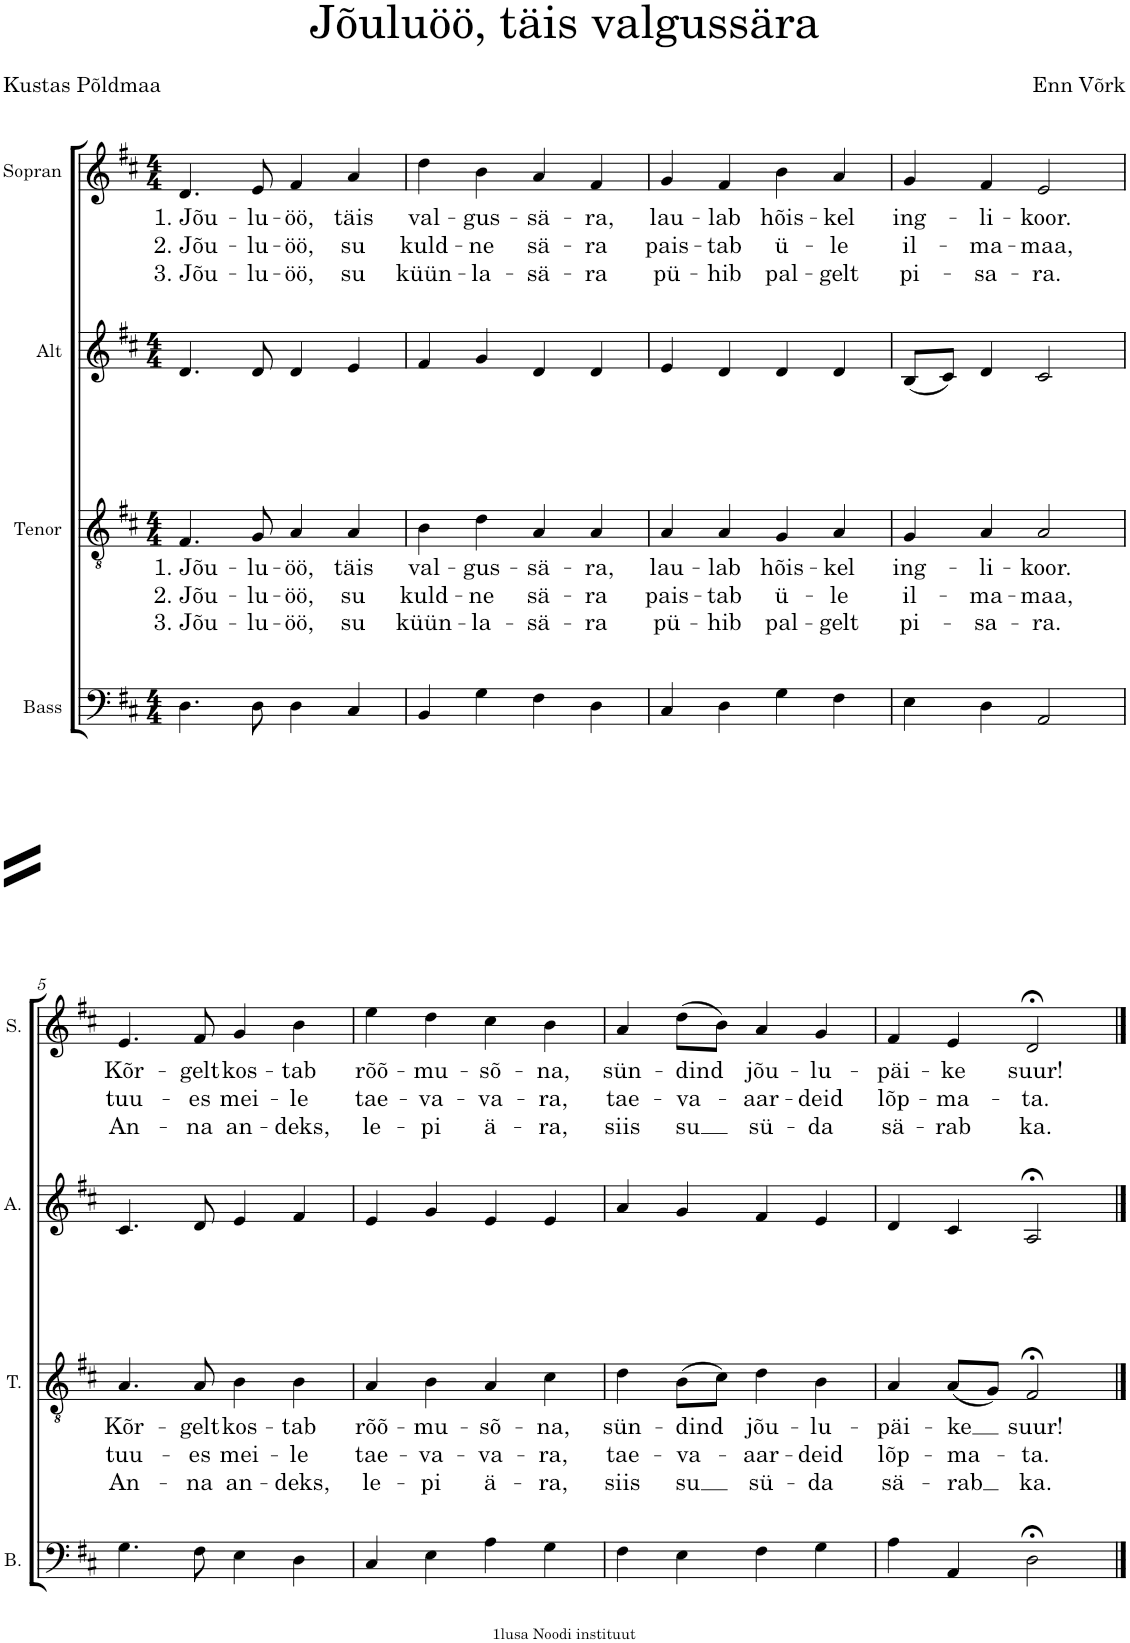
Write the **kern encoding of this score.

**kern	**kern	**text	**text	**text	**kern	**text	**text	**text	**kern	**text	**text	**text	**kern	**text	**text	**text	**kern	**text	**text	**text
*part6	*part5	*part5	*part5	*part5	*part4	*part4	*part4	*part4	*part3	*part3	*part3	*part3	*part2	*part2	*part2	*part2	*part1	*part1	*part1	*part1
*staff6	*staff5	*staff5	*staff5	*staff5	*staff4	*staff4	*staff4	*staff4	*staff3	*staff3	*staff3	*staff3	*staff2	*staff2	*staff2	*staff2	*staff1	*staff1	*staff1	*staff1
*I"Men	*I"Women	*	*	*	*I"Bass	*	*	*	*I"Tenor	*	*	*	*I"Alt	*	*	*	*I"Sopran	*	*	*
*I'M.	*I'W.	*	*	*	*I'B.	*	*	*	*I'T.	*	*	*	*I'A.	*	*	*	*I'S.	*	*	*
*stria5	*stria5	*	*	*	*	*	*	*	*	*	*	*	*	*	*	*	*	*	*	*
*clefF4	*clefG2	*	*	*	*clefF4	*	*	*	*clefGv2	*	*	*	*clefG2	*	*	*	*clefG2	*	*	*
*k[f#c#]	*k[f#c#]	*	*	*	*k[f#c#]	*	*	*	*k[f#c#]	*	*	*	*k[f#c#]	*	*	*	*k[f#c#]	*	*	*
*M4/4	*M4/4	*	*	*	*M4/4	*	*	*	*M4/4	*	*	*	*M4/4	*	*	*	*M4/4	*	*	*
=1	=1	=1	=1	=1	=1	=1	=1	=1	=1	=1	=1	=1	=1	=1	=1	=1	=1	=1	=1	=1
*^	*^	*	*	*	*	*	*	*	*	*	*	*	*	*	*	*	*	*	*	*
!	!	!	!	!	!	!	!	!LO:LY:b	!LO:LY:b	!LO:LY:b	!	!LO:LY:b	!LO:LY:b	!LO:LY:b	!	!LO:LY:b	!LO:LY:b	!LO:LY:b	!	!LO:LY:b	!LO:LY:b	!LO:LY:b
4.F#	4.D	4.d	4.d	1. Jõu-	2. Jõu-	3. Jõu-	4.D\	1. Jõu-	2. Jõu-	3. Jõu-	4.F#/	1. Jõu-	2. Jõu-	3. Jõu-	4.d/	1. Jõu-	2. Jõu-	3. Jõu-	4.d/	1. Jõu-	2. Jõu-	3. Jõu-
!	!	!	!	!	!	!	!	!LO:LY:b	!LO:LY:b	!LO:LY:b	!	!LO:LY:b	!LO:LY:b	!LO:LY:b	!	!LO:LY:b	!LO:LY:b	!LO:LY:b	!	!LO:LY:b	!LO:LY:b	!LO:LY:b
8G	8D	8e	8d	-lu-	-lu-	-lu-	8D\	-lu-	-lu-	-lu-	8G/	-lu-	-lu-	-lu-	8d/	-lu-	-lu-	-lu-	8e/	-lu-	-lu-	-lu-
!	!	!	!	!	!	!	!	!LO:LY:b	!LO:LY:b	!LO:LY:b	!	!LO:LY:b	!LO:LY:b	!LO:LY:b	!	!LO:LY:b	!LO:LY:b	!LO:LY:b	!	!LO:LY:b	!LO:LY:b	!LO:LY:b
4A	4D	4f#	4d	-öö,	-öö,	-öö,	4D\	-öö,	-öö,	-öö,	4A/	-öö,	-öö,	-öö,	4d/	-öö,	-öö,	-öö,	4f#/	-öö,	-öö,	-öö,
!	!	!	!	!	!	!	!	!LO:LY:b	!LO:LY:b	!LO:LY:b	!	!LO:LY:b	!LO:LY:b	!LO:LY:b	!	!LO:LY:b	!LO:LY:b	!LO:LY:b	!	!LO:LY:b	!LO:LY:b	!LO:LY:b
4A	4C#	4a	4e	täis	su	su	4C#/	täis	su	su	4A/	täis	su	su	4e/	täis	su	su	4a/	täis	su	su
=2	=2	=2	=2	=2	=2	=2	=2	=2	=2	=2	=2	=2	=2	=2	=2	=2	=2	=2	=2	=2	=2	=2
!	!	!	!	!	!	!	!	!LO:LY:b	!LO:LY:b	!LO:LY:b	!	!LO:LY:b	!LO:LY:b	!LO:LY:b	!	!LO:LY:b	!LO:LY:b	!LO:LY:b	!	!LO:LY:b	!LO:LY:b	!LO:LY:b
4B	4BB	4dd	4f#	val-	kuld-	küün-	4BB/	val-	kuld-	küün-	4B\	val-	kuld-	küün-	4f#/	val-	kuld-	küün-	4dd\	val-	kuld-	küün-
!	!	!	!	!	!	!	!	!LO:LY:b	!LO:LY:b	!LO:LY:b	!	!LO:LY:b	!LO:LY:b	!LO:LY:b	!	!LO:LY:b	!LO:LY:b	!LO:LY:b	!	!LO:LY:b	!LO:LY:b	!LO:LY:b
4d	4G	4b	4g	-gus-	-ne	-la-	4G\	-gus-	-ne	-la-	4d\	-gus-	-ne	-la-	4g/	-gus-	-ne	-la-	4b\	-gus-	-ne	-la-
!	!	!	!	!	!	!	!	!LO:LY:b	!LO:LY:b	!LO:LY:b	!	!LO:LY:b	!LO:LY:b	!LO:LY:b	!	!LO:LY:b	!LO:LY:b	!LO:LY:b	!	!LO:LY:b	!LO:LY:b	!LO:LY:b
4A	4F#	4a	4d	-sä-	sä-	-sä-	4F#\	-sä-	sä-	-sä-	4A/	-sä-	sä-	-sä-	4d/	-sä-	sä-	-sä-	4a/	-sä-	sä-	-sä-
!	!	!	!	!	!	!	!	!LO:LY:b	!LO:LY:b	!LO:LY:b	!	!LO:LY:b	!LO:LY:b	!LO:LY:b	!	!LO:LY:b	!LO:LY:b	!LO:LY:b	!	!LO:LY:b	!LO:LY:b	!LO:LY:b
4A	4D	4f#	4d	-ra,	-ra	-ra	4D\	-ra,	-ra	-ra	4A/	-ra,	-ra	-ra	4d/	-ra,	-ra	-ra	4f#/	-ra,	-ra	-ra
=3	=3	=3	=3	=3	=3	=3	=3	=3	=3	=3	=3	=3	=3	=3	=3	=3	=3	=3	=3	=3	=3	=3
!	!	!	!	!	!	!	!	!LO:LY:b	!LO:LY:b	!LO:LY:b	!	!LO:LY:b	!LO:LY:b	!LO:LY:b	!	!LO:LY:b	!LO:LY:b	!LO:LY:b	!	!LO:LY:b	!LO:LY:b	!LO:LY:b
4A	4C#	4g	4e	lau-	pais-	pü-	4C#/	lau-	pais-	pü-	4A/	lau-	pais-	pü-	4e/	lau-	pais-	pü-	4g/	lau-	pais-	pü-
!	!	!	!	!	!	!	!	!LO:LY:b	!LO:LY:b	!LO:LY:b	!	!LO:LY:b	!LO:LY:b	!LO:LY:b	!	!LO:LY:b	!LO:LY:b	!LO:LY:b	!	!LO:LY:b	!LO:LY:b	!LO:LY:b
4A	4D	4f#	4d	-lab	-tab	-hib	4D\	-lab	-tab	-hib	4A/	-lab	-tab	-hib	4d/	-lab	-tab	-hib	4f#/	-lab	-tab	-hib
!	!	!	!	!	!	!	!	!LO:LY:b	!LO:LY:b	!LO:LY:b	!	!LO:LY:b	!LO:LY:b	!LO:LY:b	!	!LO:LY:b	!LO:LY:b	!LO:LY:b	!	!LO:LY:b	!LO:LY:b	!LO:LY:b
4G	4G	4b	4d	hõis-	ü-	pal-	4G\	hõis-	ü-	pal-	4G/	hõis-	ü-	pal-	4d/	hõis-	ü-	pal-	4b\	hõis-	ü-	pal-
!	!	!	!	!	!	!	!	!LO:LY:b	!LO:LY:b	!LO:LY:b	!	!LO:LY:b	!LO:LY:b	!LO:LY:b	!	!LO:LY:b	!LO:LY:b	!LO:LY:b	!	!LO:LY:b	!LO:LY:b	!LO:LY:b
4A	4F#	4a	4d	-kel	-le	-gelt	4F#\	-kel	-le	-gelt	4A/	-kel	-le	-gelt	4d/	-kel	-le	-gelt	4a/	-kel	-le	-gelt
=4	=4	=4	=4	=4	=4	=4	=4	=4	=4	=4	=4	=4	=4	=4	=4	=4	=4	=4	=4	=4	=4	=4
!	!	!	!	!	!	!	!	!LO:LY:b	!LO:LY:b	!LO:LY:b	!	!LO:LY:b	!LO:LY:b	!LO:LY:b	!	!LO:LY:b	!LO:LY:b	!LO:LY:b	!	!LO:LY:b	!LO:LY:b	!LO:LY:b
4G	4E	4g	(8B/L	ing-	il-	pi-	4E\	ing-	il-	pi-	4G/	ing-	il-	pi-	(8B/L	ing-	il-	pi-	4g/	ing-	il-	pi-
.	.	.	8c#/J)	.	.	.	.	.	.	.	.	.	.	.	8c#/J)	.	.	.	.	.	.	.
!	!	!	!	!	!	!	!	!LO:LY:b	!LO:LY:b	!LO:LY:b	!	!LO:LY:b	!LO:LY:b	!LO:LY:b	!	!LO:LY:b	!LO:LY:b	!LO:LY:b	!	!LO:LY:b	!LO:LY:b	!LO:LY:b
4A	4D	4f#	4d	-li-	-ma-	-sa-	4D\	-li-	-ma-	-sa-	4A/	-li-	-ma-	-sa-	4d/	-li-	-ma-	-sa-	4f#/	-li-	-ma-	-sa-
!	!	!	!	!	!	!	!	!LO:LY:b	!LO:LY:b	!LO:LY:b	!	!LO:LY:b	!LO:LY:b	!LO:LY:b	!	!LO:LY:b	!LO:LY:b	!LO:LY:b	!	!LO:LY:b	!LO:LY:b	!LO:LY:b
2A	2AA	2e	2c#	-koor.	-maa,	-ra.	2AA/	-koor.	-maa,	-ra.	2A/	-koor.	-maa,	-ra.	2c#/	-koor.	-maa,	-ra.	2e/	-koor.	-maa,	-ra.
!!LO:LB:g=z
=5	=5	=5	=5	=5	=5	=5	=5	=5	=5	=5	=5	=5	=5	=5	=5	=5	=5	=5	=5	=5	=5	=5
!	!	!	!	!	!	!	!	!LO:LY:b	!LO:LY:b	!LO:LY:b	!	!LO:LY:b	!LO:LY:b	!LO:LY:b	!	!LO:LY:b	!LO:LY:b	!LO:LY:b	!	!LO:LY:b	!LO:LY:b	!LO:LY:b
4.A	4.G	4.e	4.c#	Kõr-	tuu-	An-	4.G\	Kõr-	tuu-	An-	4.A/	Kõr-	tuu-	An-	4.c#/	Kõr-	tuu-	An-	4.e/	Kõr-	tuu-	An-
!	!	!	!	!	!	!	!	!LO:LY:b	!LO:LY:b	!LO:LY:b	!	!LO:LY:b	!LO:LY:b	!LO:LY:b	!	!LO:LY:b	!LO:LY:b	!LO:LY:b	!	!LO:LY:b	!LO:LY:b	!LO:LY:b
8A	8F#	8f#	8d	-gelt	-es	-na	8F#\	-gelt	-es	-na	8A/	-gelt	-es	-na	8d/	-gelt	-es	-na	8f#/	-gelt	-es	-na
!	!	!	!	!	!	!	!	!LO:LY:b	!LO:LY:b	!LO:LY:b	!	!LO:LY:b	!LO:LY:b	!LO:LY:b	!	!LO:LY:b	!LO:LY:b	!LO:LY:b	!	!LO:LY:b	!LO:LY:b	!LO:LY:b
4B	4E	4g	4e	kos-	mei-	an-	4E\	kos-	mei-	an-	4B\	kos-	mei-	an-	4e/	kos-	mei-	an-	4g/	kos-	mei-	an-
!	!	!	!	!	!	!	!	!LO:LY:b	!LO:LY:b	!LO:LY:b	!	!LO:LY:b	!LO:LY:b	!LO:LY:b	!	!LO:LY:b	!LO:LY:b	!LO:LY:b	!	!LO:LY:b	!LO:LY:b	!LO:LY:b
4B	4D	4b	4f#	-tab	-le	-deks,	4D\	-tab	-le	-deks,	4B\	-tab	-le	-deks,	4f#/	-tab	-le	-deks,	4b\	-tab	-le	-deks,
=6	=6	=6	=6	=6	=6	=6	=6	=6	=6	=6	=6	=6	=6	=6	=6	=6	=6	=6	=6	=6	=6	=6
!	!	!	!	!	!	!	!	!LO:LY:b	!LO:LY:b	!LO:LY:b	!	!LO:LY:b	!LO:LY:b	!LO:LY:b	!	!LO:LY:b	!LO:LY:b	!LO:LY:b	!	!LO:LY:b	!LO:LY:b	!LO:LY:b
4A	4C#	4ee	4e	rõõ-	tae-	le-	4C#/	rõõ-	tae-	le-	4A/	rõõ-	tae-	le-	4e/	rõõ-	tae-	le-	4ee\	rõõ-	tae-	le-
!	!	!	!	!	!	!	!	!LO:LY:b	!LO:LY:b	!LO:LY:b	!	!LO:LY:b	!LO:LY:b	!LO:LY:b	!	!LO:LY:b	!LO:LY:b	!LO:LY:b	!	!LO:LY:b	!LO:LY:b	!LO:LY:b
4B	4E	4dd	4g	-mu-	-va-	-pi	4E\	-mu-	-va-	-pi	4B\	-mu-	-va-	-pi	4g/	-mu-	-va-	-pi	4dd\	-mu-	-va-	-pi
!	!	!	!	!	!	!	!	!LO:LY:b	!LO:LY:b	!LO:LY:b	!	!LO:LY:b	!LO:LY:b	!LO:LY:b	!	!LO:LY:b	!LO:LY:b	!LO:LY:b	!	!LO:LY:b	!LO:LY:b	!LO:LY:b
4A	4A	4cc#	4e	-sõ-	-va-	ä-	4A\	-sõ-	-va-	ä-	4A/	-sõ-	-va-	ä-	4e/	-sõ-	-va-	ä-	4cc#\	-sõ-	-va-	ä-
!	!	!	!	!	!	!	!	!LO:LY:b	!LO:LY:b	!LO:LY:b	!	!LO:LY:b	!LO:LY:b	!LO:LY:b	!	!LO:LY:b	!LO:LY:b	!LO:LY:b	!	!LO:LY:b	!LO:LY:b	!LO:LY:b
4c#	4G	4b	4e	-na,	-ra,	-ra,	4G\	-na,	-ra,	-ra,	4c#\	-na,	-ra,	-ra,	4e/	-na,	-ra,	-ra,	4b\	-na,	-ra,	-ra,
=7	=7	=7	=7	=7	=7	=7	=7	=7	=7	=7	=7	=7	=7	=7	=7	=7	=7	=7	=7	=7	=7	=7
!	!	!	!	!	!	!	!	!LO:LY:b	!LO:LY:b	!LO:LY:b	!	!LO:LY:b	!LO:LY:b	!LO:LY:b	!	!LO:LY:b	!LO:LY:b	!LO:LY:b	!	!LO:LY:b	!LO:LY:b	!LO:LY:b
4d	4F#	4a	4a	sün-	tae-	siis	4F#\	sün-	tae-	siis	4d\	sün-	tae-	siis	4a/	sün-	tae-	siis	4a/	sün-	tae-	siis
!	!	!	!	!	!	!	!	!LO:LY:b	!LO:LY:b	!LO:LY:b	!	!LO:LY:b	!LO:LY:b	!LO:LY:b	!	!LO:LY:b	!LO:LY:b	!LO:LY:b	!	!LO:LY:b	!LO:LY:b	!LO:LY:b
(8B\L	4E	(8dd\L	4g	-dind	-va-	su	4E\	-dind	-va-	su	(8B\L	-dind	-va-	su	4g/	-dind	-va-	su	(8dd\L	-dind	-va-	su
8c#\J)	.	8b\J)	.	.	.	.	.	.	.	.	8c#\J)	.	.	.	.	.	.	.	8b\J)	.	.	.
!	!	!	!	!	!	!	!	!LO:LY:b	!LO:LY:b	!LO:LY:b	!	!LO:LY:b	!LO:LY:b	!LO:LY:b	!	!LO:LY:b	!LO:LY:b	!LO:LY:b	!	!LO:LY:b	!LO:LY:b	!LO:LY:b
4d	4F#	4a	4f#	jõu-	-aar-	sü-	4F#\	jõu-	-aar-	sü-	4d\	jõu-	-aar-	sü-	4f#/	jõu-	-aar-	sü-	4a/	jõu-	-aar-	sü-
!	!	!	!	!	!	!	!	!LO:LY:b	!LO:LY:b	!LO:LY:b	!	!LO:LY:b	!LO:LY:b	!LO:LY:b	!	!LO:LY:b	!LO:LY:b	!LO:LY:b	!	!LO:LY:b	!LO:LY:b	!LO:LY:b
4B	4G	4g	4e	-lu-	-deid	-da	4G\	-lu-	-deid	-da	4B\	-lu-	-deid	-da	4e/	-lu-	-deid	-da	4g/	-lu-	-deid	-da
=8	=8	=8	=8	=8	=8	=8	=8	=8	=8	=8	=8	=8	=8	=8	=8	=8	=8	=8	=8	=8	=8	=8
!	!	!	!	!	!	!	!	!LO:LY:b	!LO:LY:b	!LO:LY:b	!	!LO:LY:b	!LO:LY:b	!LO:LY:b	!	!LO:LY:b	!LO:LY:b	!LO:LY:b	!	!LO:LY:b	!LO:LY:b	!LO:LY:b
4A	4A	4f#	4d	-päi-	lõp-	sä-	4A\	-päi-	lõp-	sä-	4A/	-päi-	lõp-	sä-	4d/	-päi-	lõp-	sä-	4f#/	-päi-	lõp-	sä-
!	!	!	!	!	!	!	!	!LO:LY:b	!LO:LY:b	!LO:LY:b	!	!LO:LY:b	!LO:LY:b	!LO:LY:b	!	!LO:LY:b	!LO:LY:b	!LO:LY:b	!	!LO:LY:b	!LO:LY:b	!LO:LY:b
(8A\L	4AA	4e	4c#	-ke	-ma-	-rab	4AA/	-ke	-ma-	-rab	(8A/L	-ke	-ma-	-rab	4c#/	-ke	-ma-	-rab	4e/	-ke	-ma-	-rab
8G\J)	.	.	.	.	.	.	.	.	.	.	8G/J)	.	.	.	.	.	.	.	.	.	.	.
!	!	!	!	!	!	!	!	!LO:LY:b	!LO:LY:b	!LO:LY:b	!	!LO:LY:b	!LO:LY:b	!LO:LY:b	!	!LO:LY:b	!LO:LY:b	!LO:LY:b	!	!LO:LY:b	!LO:LY:b	!LO:LY:b
2F#;<	2D	2d;<	2A	suur!	-ta.	ka.	2D;<\	suur!	-ta.	ka.	2F#;</	suur!	-ta.	ka.	2A;</	suur!	-ta.	ka.	2d;</	suur!	-ta.	ka.
*v	*v	*	*	*	*	*	*	*	*	*	*	*	*	*	*	*	*	*	*	*	*	*
*	*v	*v	*	*	*	*	*	*	*	*	*	*	*	*	*	*	*	*	*	*	*
==	==	==	==	==	==	==	==	==	==	==	==	==	==	==	==	==	==	==	==	==
*-	*-	*-	*-	*-	*-	*-	*-	*-	*-	*-	*-	*-	*-	*-	*-	*-	*-	*-	*-	*-
